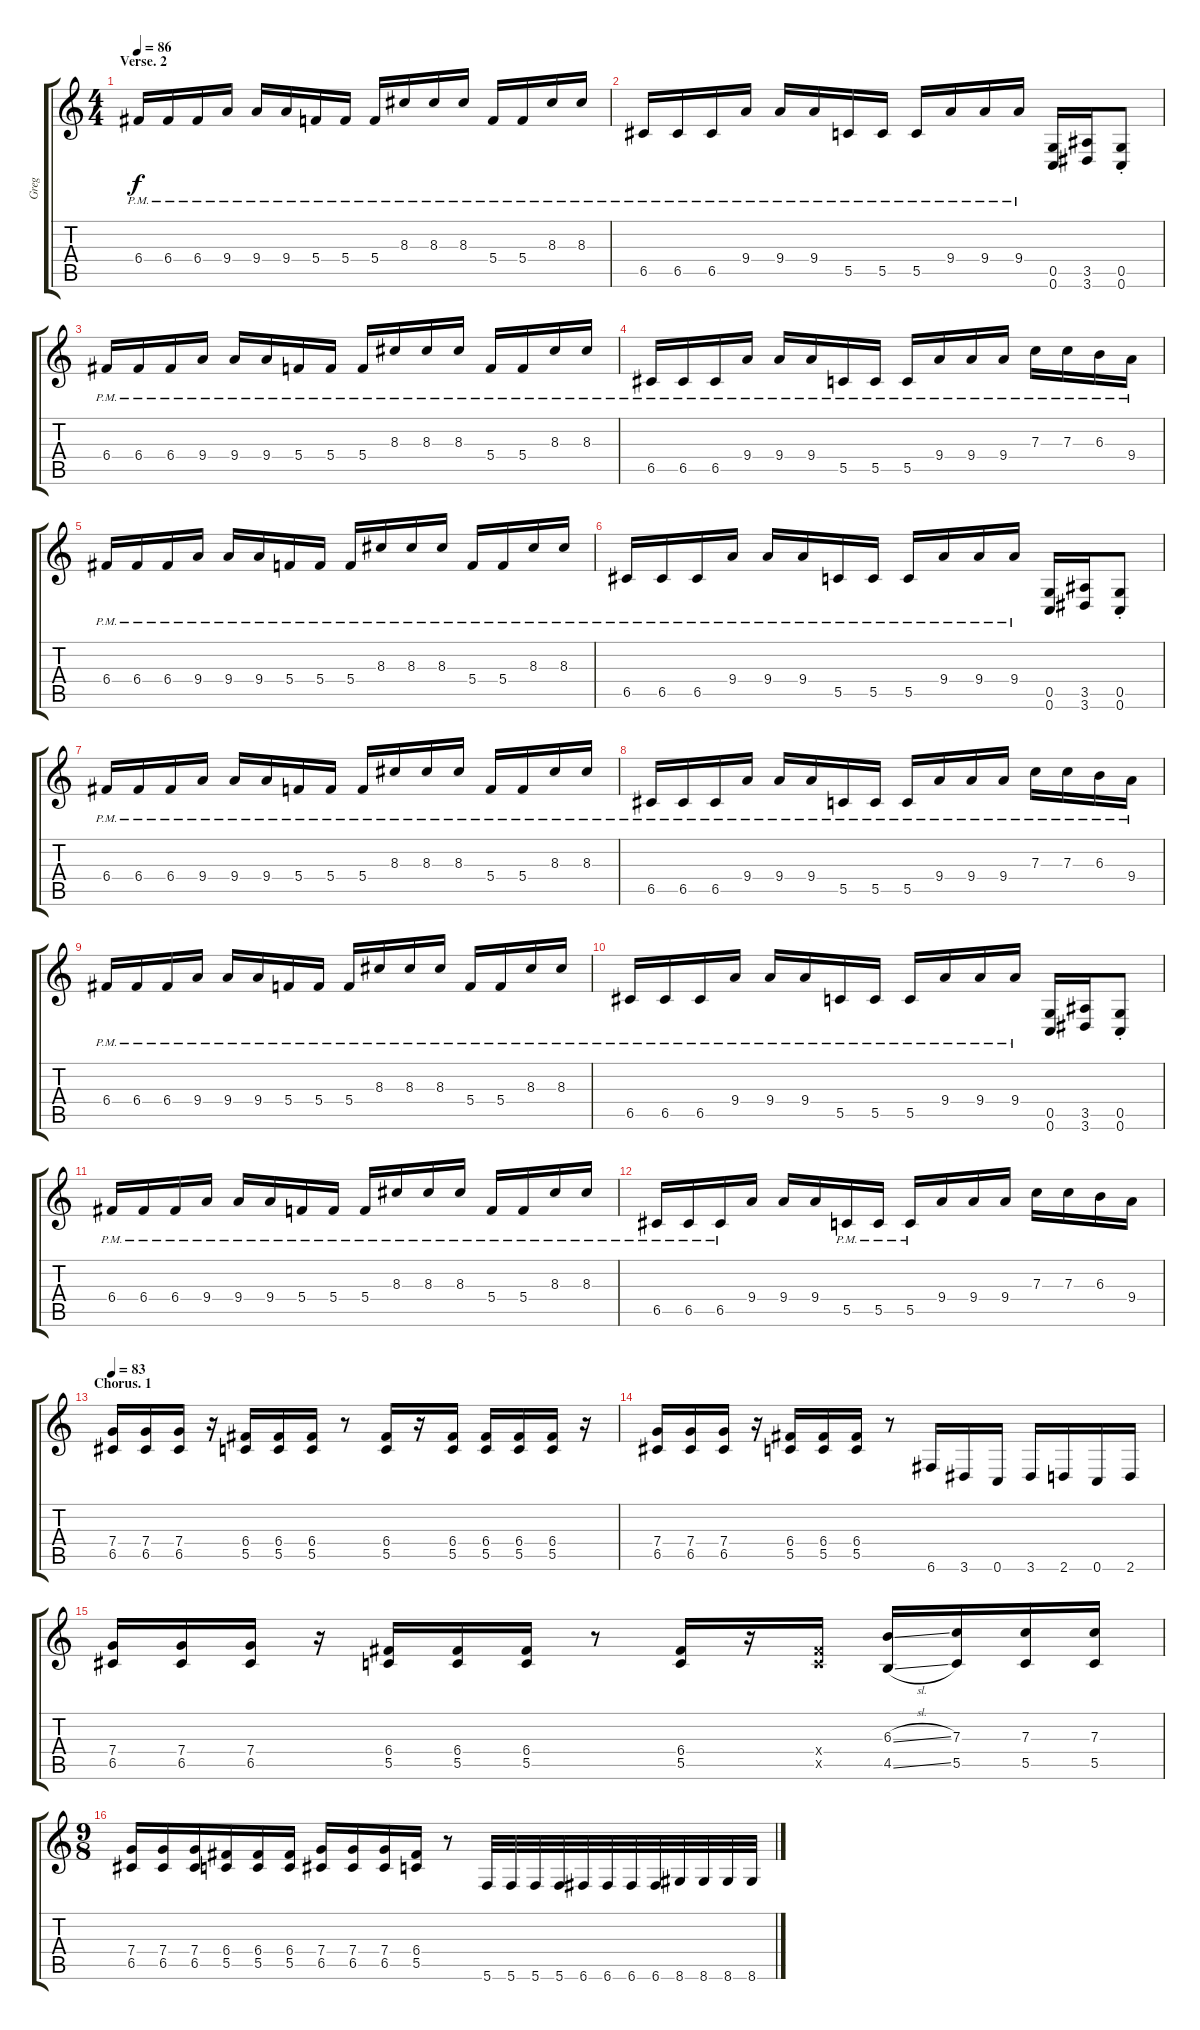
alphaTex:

\track ("Greg" "Greg") {instrument distortionguitar}
\staff {score tabs}
\tuning (D4 A3 F3 C3 G2 C2) {hide}
\ts (4 4)
\section ("" "Verse. 2")
\tempo 86
\clef g2
\ks c
6.4{pm}.16{dy f} 6.4{pm}.16 6.4{pm}.16 9.4{pm}.16 9.4{pm}.16 9.4{pm}.16 5.4{pm}.16 5.4{pm}.16 5.4{pm}.16 8.3{pm}.16 8.3{pm}.16 8.3{pm}.16 5.4{pm}.16 5.4{pm}.16 8.3{pm}.16 8.3{pm}.16 |
6.5{pm}.16 6.5{pm}.16 6.5{pm}.16 9.4{pm}.16 9.4{pm}.16 9.4{pm}.16 5.5{pm}.16 5.5{pm}.16 5.5{pm}.16 9.4{pm}.16 9.4{pm}.16 9.4{pm}.16 (0.5 0.6).16 (3.5 3.6).16 (0.5{st} 0.6{st}).8 |
6.4{pm}.16 6.4{pm}.16 6.4{pm}.16 9.4{pm}.16 9.4{pm}.16 9.4{pm}.16 5.4{pm}.16 5.4{pm}.16 5.4{pm}.16 8.3{pm}.16 8.3{pm}.16 8.3{pm}.16 5.4{pm}.16 5.4{pm}.16 8.3{pm}.16 8.3{pm}.16 |
6.5{pm}.16 6.5{pm}.16 6.5{pm}.16 9.4{pm}.16 9.4{pm}.16 9.4{pm}.16 5.5{pm}.16 5.5{pm}.16 5.5{pm}.16 9.4{pm}.16 9.4{pm}.16 9.4{pm}.16 7.3{pm}.16 7.3{pm}.16 6.3{pm}.16 9.4{pm}.16 |
6.4{pm}.16 6.4{pm}.16 6.4{pm}.16 9.4{pm}.16 9.4{pm}.16 9.4{pm}.16 5.4{pm}.16 5.4{pm}.16 5.4{pm}.16 8.3{pm}.16 8.3{pm}.16 8.3{pm}.16 5.4{pm}.16 5.4{pm}.16 8.3{pm}.16 8.3{pm}.16 |
6.5{pm}.16 6.5{pm}.16 6.5{pm}.16 9.4{pm}.16 9.4{pm}.16 9.4{pm}.16 5.5{pm}.16 5.5{pm}.16 5.5{pm}.16 9.4{pm}.16 9.4{pm}.16 9.4{pm}.16 (0.5 0.6).16 (3.5 3.6).16 (0.5{st} 0.6{st}).8 |
6.4{pm}.16 6.4{pm}.16 6.4{pm}.16 9.4{pm}.16 9.4{pm}.16 9.4{pm}.16 5.4{pm}.16 5.4{pm}.16 5.4{pm}.16 8.3{pm}.16 8.3{pm}.16 8.3{pm}.16 5.4{pm}.16 5.4{pm}.16 8.3{pm}.16 8.3{pm}.16 |
6.5{pm}.16 6.5{pm}.16 6.5{pm}.16 9.4{pm}.16 9.4{pm}.16 9.4{pm}.16 5.5{pm}.16 5.5{pm}.16 5.5{pm}.16 9.4{pm}.16 9.4{pm}.16 9.4{pm}.16 7.3{pm}.16 7.3{pm}.16 6.3{pm}.16 9.4{pm}.16 |
6.4{pm}.16 6.4{pm}.16 6.4{pm}.16 9.4{pm}.16 9.4{pm}.16 9.4{pm}.16 5.4{pm}.16 5.4{pm}.16 5.4{pm}.16 8.3{pm}.16 8.3{pm}.16 8.3{pm}.16 5.4{pm}.16 5.4{pm}.16 8.3{pm}.16 8.3{pm}.16 |
6.5{pm}.16 6.5{pm}.16 6.5{pm}.16 9.4{pm}.16 9.4{pm}.16 9.4{pm}.16 5.5{pm}.16 5.5{pm}.16 5.5{pm}.16 9.4{pm}.16 9.4{pm}.16 9.4{pm}.16 (0.5 0.6).16 (3.5 3.6).16 (0.5{st} 0.6{st}).8 |
6.4{pm}.16 6.4{pm}.16 6.4{pm}.16 9.4{pm}.16 9.4{pm}.16 9.4{pm}.16 5.4{pm}.16 5.4{pm}.16 5.4{pm}.16 8.3{pm}.16 8.3{pm}.16 8.3{pm}.16 5.4{pm}.16 5.4{pm}.16 8.3{pm}.16 8.3{pm}.16 |
6.5{pm}.16 6.5{pm}.16 6.5{pm}.16 9.4.16 9.4.16 9.4.16 5.5{pm}.16 5.5{pm}.16 5.5{pm}.16 9.4.16 9.4.16 9.4.16 7.3.16 7.3.16 6.3.16 9.4.16 |
\section ("" "Chorus. 1")
\tempo 83
(7.4 6.5).16 (7.4 6.5).16 (7.4 6.5).16 r.16 (6.4 5.5).16 (6.4 5.5).16 (6.4 5.5).16 r.8 (6.4 5.5).16 r.16 (6.4 5.5).16 (6.4 5.5).16 (6.4 5.5).16 (6.4 5.5).16 r.16 |
(7.4 6.5).16 (7.4 6.5).16 (7.4 6.5).16 r.16 (6.4 5.5).16 (6.4 5.5).16 (6.4 5.5).16 r.8 6.6.16 3.6.16 0.6.16 3.6.16 2.6.16 0.6.16 2.6.16 |
(7.4 6.5).16 (7.4 6.5).16 (7.4 6.5).16 r.16 (6.4 5.5).16 (6.4 5.5).16 (6.4 5.5).16 r.8 (6.4 5.5).16 r.16 (6.4{x} 5.5{x}).16 (6.3{sl} 4.5{sl}).16 (7.3 5.5).16 (7.3 5.5).16 (7.3 5.5).16 |
\ts (9 8)
(7.4 6.5).16 (7.4 6.5).16 (7.4 6.5).16 (6.4 5.5).16 (6.4 5.5).16 (6.4 5.5).16 (7.4 6.5).16 (7.4 6.5).16 (7.4 6.5).16 (6.4 5.5).16 r.8 5.6.32 5.6.32 5.6.32 5.6.32 6.6.32 6.6.32 6.6.32 6.6.32 8.6.32 8.6.32 8.6.32 8.6.32
